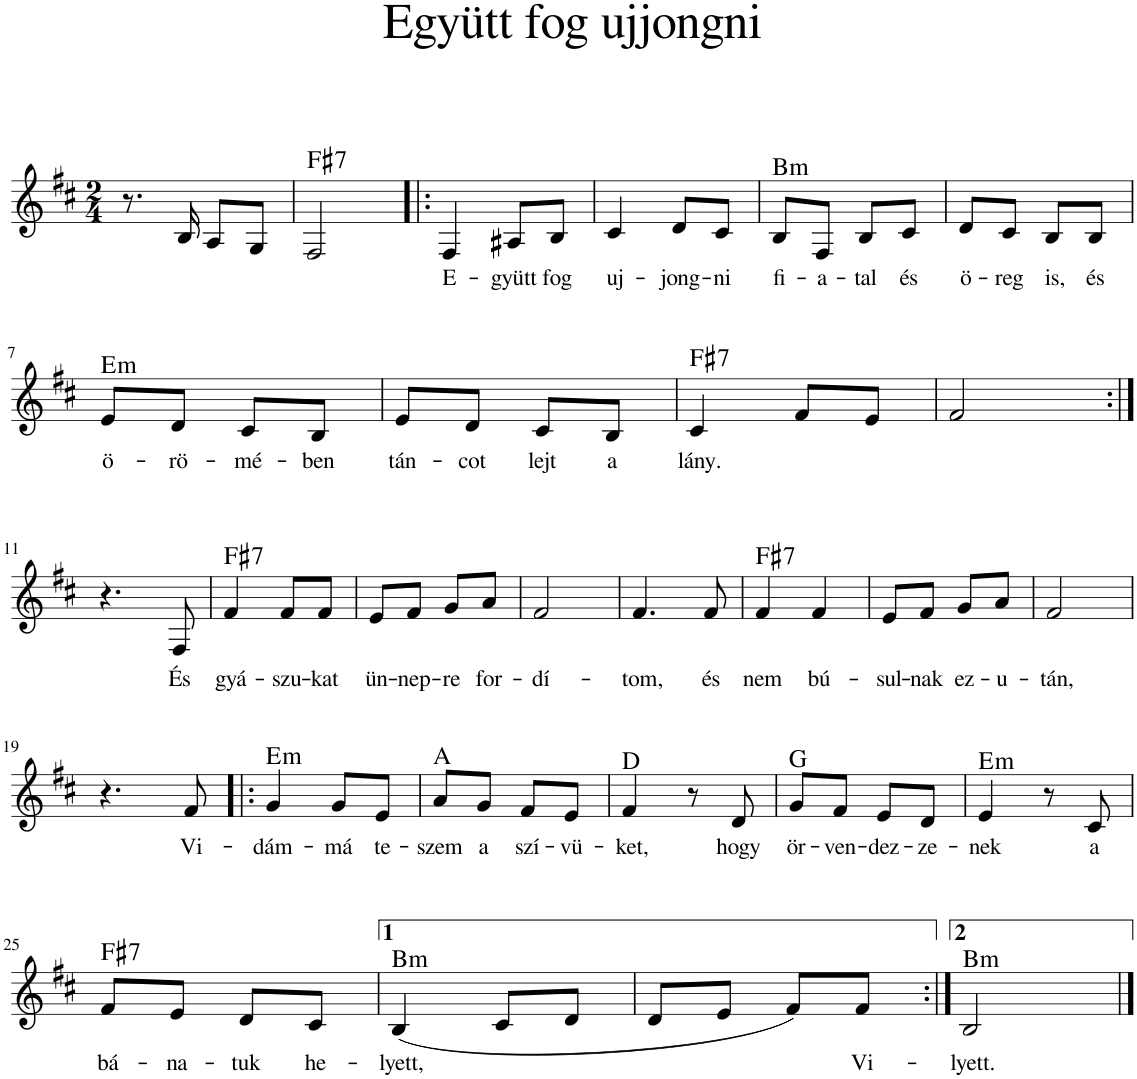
**kern	**text	**harte
*part1	*part1	*part1
*staff1	*staff1	*
*I"Choir	*	*
*I'Ch	*	*
*clefG2	*	*
*k[f#c#]	*	*
*M2/4	*	*
=1	=1	=1
8.r	.	.
16B/	.	.
8A/L	.	.
8G/J	.	.
=2	=2	=2
!	!	!LO:H:kt=7
2F#/	.	F#:7
=3!|:	=3!|:	=3!|:
!	!LO:LY:b	!
4F#/	E-	.
!	!LO:LY:b	!
8A#X/L	-gyütt	.
!	!LO:LY:b	!
8B/J	fog	.
=4	=4	=4
!	!LO:LY:b	!
4c#/	uj-	.
!	!LO:LY:b	!
8d/L	-jong-	.
!	!LO:LY:b	!
8c#/J	-ni	.
=5	=5	=5
!	!LO:LY:b	!LO:H:kt=m
8B/L	fi-	B:min
!	!LO:LY:b	!
8F#/J	-a-	.
!	!LO:LY:b	!
8B/L	-tal	.
!	!LO:LY:b	!
8c#/J	és	.
=6	=6	=6
!	!LO:LY:b	!
8d/L	ö-	.
!	!LO:LY:b	!
8c#/J	reg	.
!	!LO:LY:b	!
8B/L	is,	.
!	!LO:LY:b	!
8B/J	és	.
!!LO:LB:g=z
=7	=7	=7
!	!LO:LY:b	!LO:H:kt=m
8e/L	ö-	E:min
!	!LO:LY:b	!
8d/J	-rö-	.
!	!LO:LY:b	!
8c#/L	-mé-	.
!	!LO:LY:b	!
8B/J	-ben	.
=8	=8	=8
!	!LO:LY:b	!
8e/L	tán-	.
!	!LO:LY:b	!
8d/J	-cot	.
!	!LO:LY:b	!
8c#/L	lejt	.
!	!LO:LY:b	!
8B/J	a	.
=9	=9	=9
!	!LO:LY:b	!LO:H:kt=7
4c#/	lány.	F#:7
8f#/L	.	.
8e/J	.	.
=10	=10	=10
2f#/	.	.
!!LO:LB:g=z
=11:|!	=11:|!	=11:|!
4.r	.	.
!	!LO:LY:b	!
8F#/	És	.
=12	=12	=12
!	!LO:LY:b	!LO:H:kt=7
4f#/	gyá-	F#:7
!	!LO:LY:b	!
8f#/L	-szu-	.
!	!LO:LY:b	!
8f#/J	-kat	.
=13	=13	=13
!	!LO:LY:b	!
8e/L	ün-	.
!	!LO:LY:b	!
8f#/J	-nep-	.
!	!LO:LY:b	!
8g/L	-re	.
!	!LO:LY:b	!
8a/J	for-	.
=14	=14	=14
!	!LO:LY:b	!
2f#/	-dí-	.
=15	=15	=15
!	!LO:LY:b	!
4.f#/	-tom,	.
!	!LO:LY:b	!
8f#/	és	.
=16	=16	=16
!	!LO:LY:b	!LO:H:kt=7
4f#/	nem	F#:7
!	!LO:LY:b	!
4f#/	bú-	.
=17	=17	=17
!	!LO:LY:b	!
8e/L	-sul-	.
!	!LO:LY:b	!
8f#/J	-nak	.
!	!LO:LY:b	!
8g/L	ez-	.
!	!LO:LY:b	!
8a/J	-u-	.
=18	=18	=18
!	!LO:LY:b	!
2f#/	-tán,	.
!!LO:LB:g=z
=19	=19	=19
4.r	.	.
!	!LO:LY:b	!
8f#/	Vi-	.
=20!|:	=20!|:	=20!|:
!	!LO:LY:b	!LO:H:kt=m
4g/	-dám-	E:min
!	!LO:LY:b	!
8g/L	-má	.
!	!LO:LY:b	!
8e/J	te-	.
=21	=21	=21
!	!LO:LY:b	!
8a/L	-szem	A:maj
!	!LO:LY:b	!
8g/J	a	.
!	!LO:LY:b	!
8f#/L	szí-	.
!	!LO:LY:b	!
8e/J	-vü-	.
=22	=22	=22
!	!LO:LY:b	!
4f#/	-ket,	D:maj
8r	.	.
!	!LO:LY:b	!
8d/	hogy	.
=23	=23	=23
!	!LO:LY:b	!
8g/L	ör-	G:maj
!	!LO:LY:b	!
8f#/J	-ven-	.
!	!LO:LY:b	!
8e/L	-dez-	.
!	!LO:LY:b	!
8d/J	-ze-	.
=24	=24	=24
!	!LO:LY:b	!LO:H:kt=m
4e/	-nek	E:min
8r	.	.
!	!LO:LY:b	!
8c#/	a	.
!!LO:LB:g=z
=25	=25	=25
!	!LO:LY:b	!LO:H:kt=7
8f#/L	bá-	F#:7
!	!LO:LY:b	!
8e/J	-na-	.
!	!LO:LY:b	!
8d/L	-tuk	.
!	!LO:LY:b	!
8c#/J	he-	.
=26	=26	=26
!	!LO:LY:b	!LO:H:kt=m
(4B/	-lyett,	B:min
8c#/L	.	.
8d/J	.	.
=27	=27	=27
8d/L	.	.
8e/J	.	.
8f#/L)	.	.
!	!LO:LY:b	!
8f#/J	Vi-	.
=28:|!	=28:|!	=28:|!
!	!LO:LY:b	!LO:H:kt=m
2B/	-lyett.	B:min
==	==	==
*-	*-	*-
